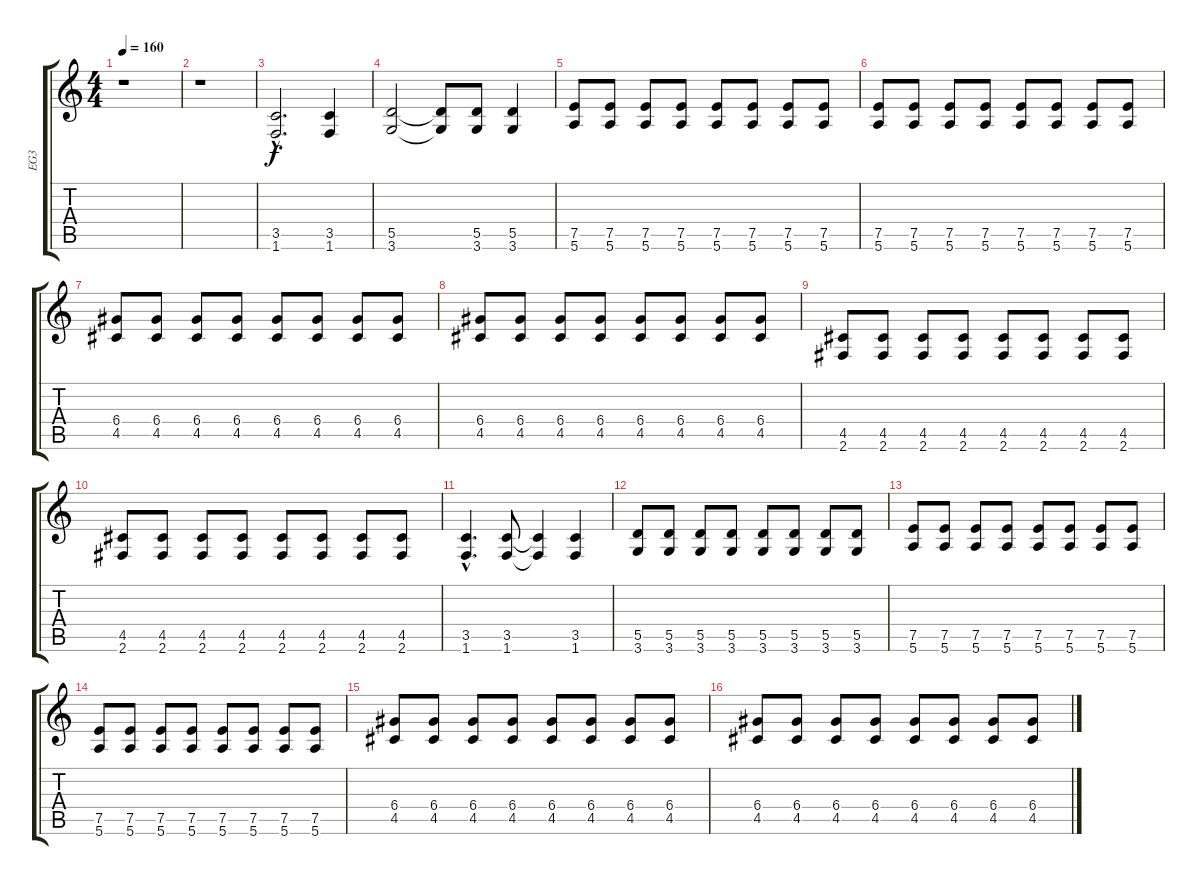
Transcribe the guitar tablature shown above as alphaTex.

\track ("EG3" "EG3") {instrument acousticguitarnylon}
\staff {score tabs}
\tuning (E4 B3 G3 D3 A2 E2) {hide}
\ts (4 4)
\tempo 160
\clef g2
\ks c
r.1{dy f instrument acousticguitarnylon} |
r.1 |
(3.5{hac} 1.6{hac}).2{d} (3.5 1.6).4 |
(5.5 3.6).2 (5.5{t} 3.6{t}).8 (5.5 3.6).8 (5.5 3.6).4 |
(7.5 5.6).8 (7.5 5.6).8 (7.5 5.6).8 (7.5 5.6).8 (7.5 5.6).8 (7.5 5.6).8 (7.5 5.6).8 (7.5 5.6).8 |
(7.5 5.6).8 (7.5 5.6).8 (7.5 5.6).8 (7.5 5.6).8 (7.5 5.6).8 (7.5 5.6).8 (7.5 5.6).8 (7.5 5.6).8 |
(6.4 4.5).8 (6.4 4.5).8 (6.4 4.5).8 (6.4 4.5).8 (6.4 4.5).8 (6.4 4.5).8 (6.4 4.5).8 (6.4 4.5).8 |
(6.4 4.5).8 (6.4 4.5).8 (6.4 4.5).8 (6.4 4.5).8 (6.4 4.5).8 (6.4 4.5).8 (6.4 4.5).8 (6.4 4.5).8 |
(4.5 2.6).8 (4.5 2.6).8 (4.5 2.6).8 (4.5 2.6).8 (4.5 2.6).8 (4.5 2.6).8 (4.5 2.6).8 (4.5 2.6).8 |
(4.5 2.6).8 (4.5 2.6).8 (4.5 2.6).8 (4.5 2.6).8 (4.5 2.6).8 (4.5 2.6).8 (4.5 2.6).8 (4.5 2.6).8 |
(3.5{hac} 1.6{hac}).4{d} (3.5 1.6).8 (3.5{t} 1.6{t}).4 (3.5 1.6).4 |
(5.5 3.6).8 (5.5 3.6).8 (5.5 3.6).8 (5.5 3.6).8 (5.5 3.6).8 (5.5 3.6).8 (5.5 3.6).8 (5.5 3.6).8 |
(7.5 5.6).8 (7.5 5.6).8 (7.5 5.6).8 (7.5 5.6).8 (7.5 5.6).8 (7.5 5.6).8 (7.5 5.6).8 (7.5 5.6).8 |
(7.5 5.6).8 (7.5 5.6).8 (7.5 5.6).8 (7.5 5.6).8 (7.5 5.6).8 (7.5 5.6).8 (7.5 5.6).8 (7.5 5.6).8 |
(6.4 4.5).8 (6.4 4.5).8 (6.4 4.5).8 (6.4 4.5).8 (6.4 4.5).8 (6.4 4.5).8 (6.4 4.5).8 (6.4 4.5).8 |
(6.4 4.5).8 (6.4 4.5).8 (6.4 4.5).8 (6.4 4.5).8 (6.4 4.5).8 (6.4 4.5).8 (6.4 4.5).8 (6.4 4.5).8
